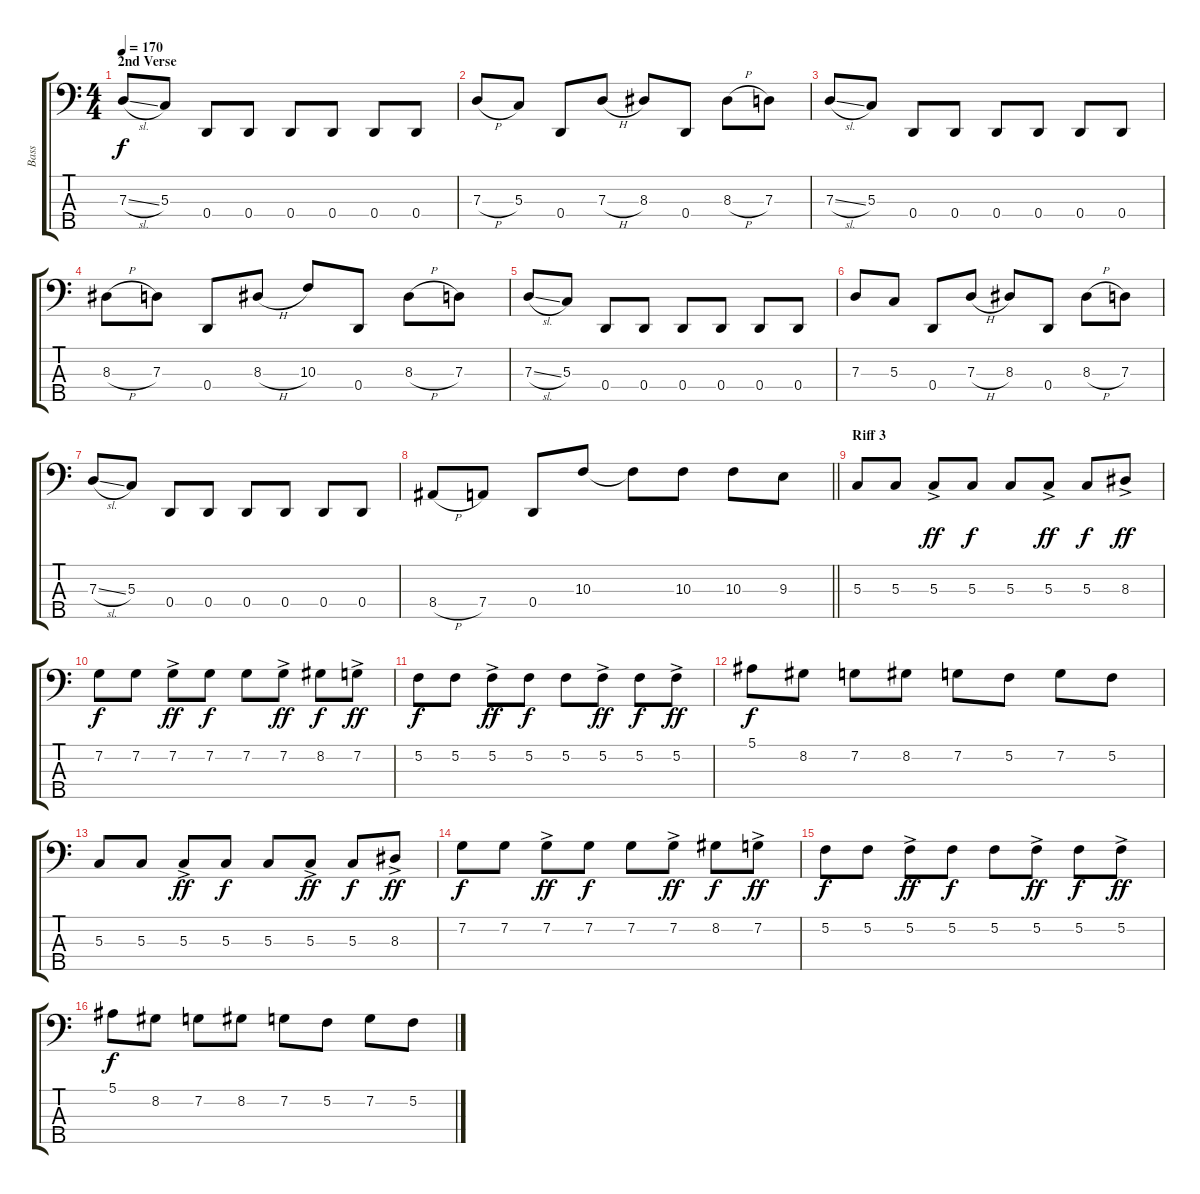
\track ("Bass" "Bass") {instrument electricbassfinger}
\staff {score tabs}
\tuning (F2 C2 G1 D1 A0) {hide}
\ts (4 4)
\section ("" "2nd Verse")
\tempo 170
\clef f4
\ks c
7.3{sl}.8{dy f} 5.3.8 0.4.8 0.4.8 0.4.8 0.4.8 0.4.8 0.4.8 |
7.3{h}.8 5.3.8 0.4.8 7.3{h}.8 8.3.8 0.4.8 8.3{h}.8 7.3.8 |
7.3{sl}.8 5.3.8 0.4.8 0.4.8 0.4.8 0.4.8 0.4.8 0.4.8 |
8.3{h}.8 7.3.8 0.4.8 8.3{h}.8 10.3.8 0.4.8 8.3{h}.8 7.3.8 |
7.3{sl}.8 5.3.8 0.4.8 0.4.8 0.4.8 0.4.8 0.4.8 0.4.8 |
7.3.8 5.3.8 0.4.8 7.3{h}.8 8.3.8 0.4.8 8.3{h}.8 7.3.8 |
7.3{sl}.8 5.3.8 0.4.8 0.4.8 0.4.8 0.4.8 0.4.8 0.4.8 |
\barLineRight lightlight
8.4{h}.8 7.4.8 0.4.8 10.3.8 10.3{t}.8 10.3.8 10.3.8 9.3.8 |
\section ("" "Riff 3")
5.3.8 5.3.8 5.3{ac}.8{dy ff} 5.3.8{dy f} 5.3.8 5.3{ac}.8{dy ff} 5.3.8{dy f} 8.3{ac}.8{dy ff} |
7.2.8{dy f} 7.2.8 7.2{ac}.8{dy ff} 7.2.8{dy f} 7.2.8 7.2{ac}.8{dy ff} 8.2.8{dy f} 7.2{ac}.8{dy ff} |
5.2.8{dy f} 5.2.8 5.2{ac}.8{dy ff} 5.2.8{dy f} 5.2.8 5.2{ac}.8{dy ff} 5.2.8{dy f} 5.2{ac}.8{dy ff} |
5.1.8{dy f} 8.2.8 7.2.8 8.2.8 7.2.8 5.2.8 7.2.8 5.2.8 |
5.3.8 5.3.8 5.3{ac}.8{dy ff} 5.3.8{dy f} 5.3.8 5.3{ac}.8{dy ff} 5.3.8{dy f} 8.3{ac}.8{dy ff} |
7.2.8{dy f} 7.2.8 7.2{ac}.8{dy ff} 7.2.8{dy f} 7.2.8 7.2{ac}.8{dy ff} 8.2.8{dy f} 7.2{ac}.8{dy ff} |
5.2.8{dy f} 5.2.8 5.2{ac}.8{dy ff} 5.2.8{dy f} 5.2.8 5.2{ac}.8{dy ff} 5.2.8{dy f} 5.2{ac}.8{dy ff} |
5.1.8{dy f} 8.2.8 7.2.8 8.2.8 7.2.8 5.2.8 7.2.8 5.2.8
